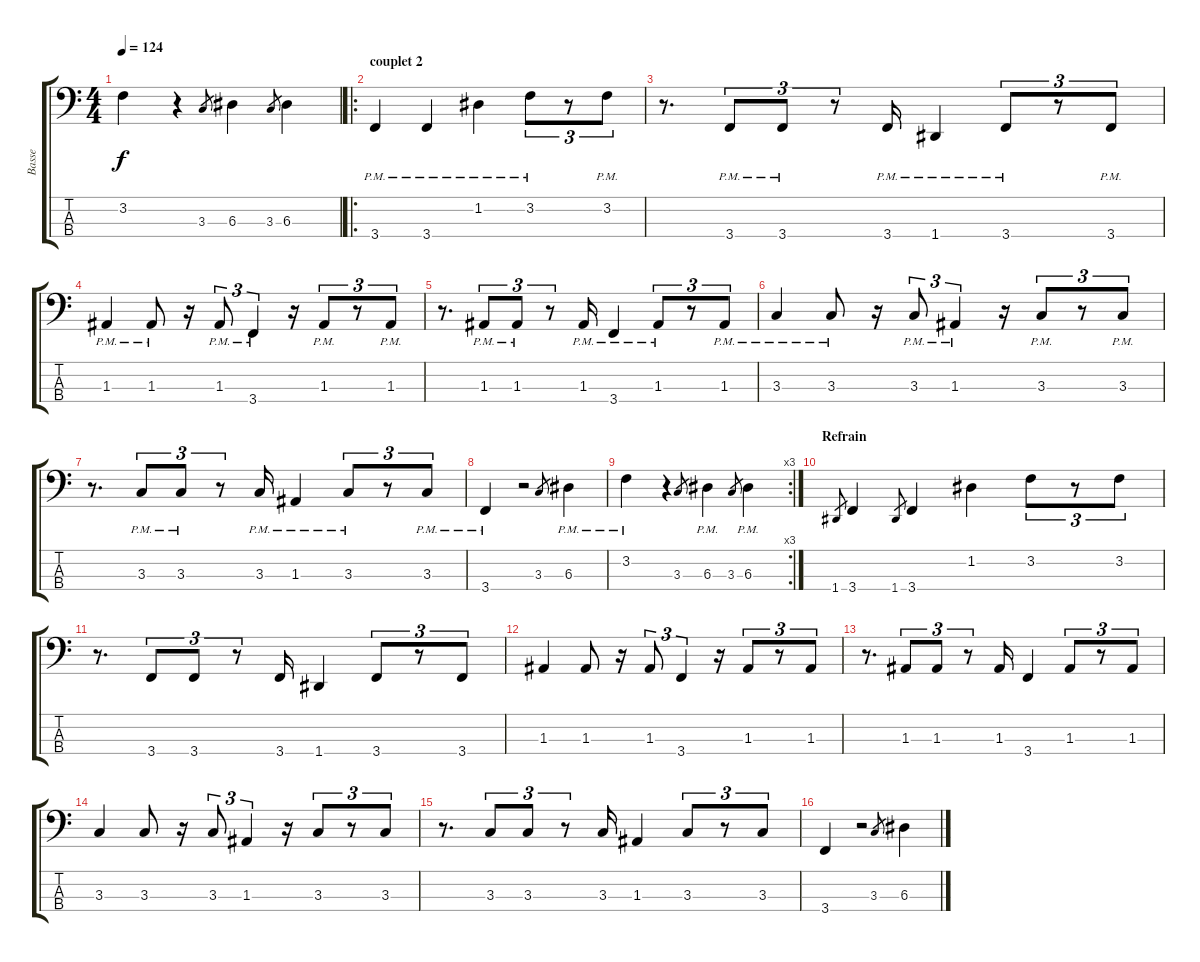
\track ("Basse" "Basse") {instrument electricbassfinger}
\staff {score tabs}
\tuning (G2 D2 A1 D1) {hide}
\ts (4 4)
\tempo 124
\clef f4
\ks c
3.2.4{dy f} r.4 3.3.8{gr} 6.3.4 3.3.8{gr} 6.3.4 |
\ro
\section ("" "couplet 2")
3.4{pm}.4 3.4{pm}.4 1.2{pm}.4 3.2{pm}.8{tu (3 2)} r.8{tu (3 2)} 3.2{pm}.8{tu (3 2)} |
r.8{d} 3.4{pm}.8{tu (3 2)} 3.4{pm}.8{tu (3 2)} r.8{tu (3 2)} 3.4{pm}.16 1.4{pm}.4 3.4{pm}.8{tu (3 2)} r.8{tu (3 2)} 3.4{pm}.8{tu (3 2)} |
1.3{pm}.4 1.3{pm}.8 r.16 1.3{pm}.8{tu (3 2)} 3.4{pm}.4{tu (3 2)} r.16 1.3{pm}.8{tu (3 2)} r.8{tu (3 2)} 1.3{pm}.8{tu (3 2)} |
r.8{d} 1.3{pm}.8{tu (3 2)} 1.3{pm}.8{tu (3 2)} r.8{tu (3 2)} 1.3{pm}.16 3.4{pm}.4 1.3{pm}.8{tu (3 2)} r.8{tu (3 2)} 1.3{pm}.8{tu (3 2)} |
3.3{pm}.4 3.3{pm}.8 r.16 3.3{pm}.8{tu (3 2)} 1.3{pm}.4{tu (3 2)} r.16 3.3{pm}.8{tu (3 2)} r.8{tu (3 2)} 3.3{pm}.8{tu (3 2)} |
r.8{d} 3.3{pm}.8{tu (3 2)} 3.3{pm}.8{tu (3 2)} r.8{tu (3 2)} 3.3{pm}.16 1.3{pm}.4 3.3{pm}.8{tu (3 2)} r.8{tu (3 2)} 3.3{pm}.8{tu (3 2)} |
3.4{pm}.4 r.2 3.3.8{gr} 6.3{pm}.4 |
\rc 3
3.2{pm}.4 r.4 3.3.8{gr} 6.3{pm}.4 3.3.8{gr} 6.3{pm}.4 |
\section ("" "Refrain ")
1.4.8{gr} 3.4.4 1.4.8{gr} 3.4.4 1.2.4 3.2.8{tu (3 2)} r.8{tu (3 2)} 3.2.8{tu (3 2)} |
r.8{d} 3.4.8{tu (3 2)} 3.4.8{tu (3 2)} r.8{tu (3 2)} 3.4.16 1.4.4 3.4.8{tu (3 2)} r.8{tu (3 2)} 3.4.8{tu (3 2)} |
1.3.4 1.3.8 r.16 1.3.8{tu (3 2)} 3.4.4{tu (3 2)} r.16 1.3.8{tu (3 2)} r.8{tu (3 2)} 1.3.8{tu (3 2)} |
r.8{d} 1.3.8{tu (3 2)} 1.3.8{tu (3 2)} r.8{tu (3 2)} 1.3.16 3.4.4 1.3.8{tu (3 2)} r.8{tu (3 2)} 1.3.8{tu (3 2)} |
3.3.4 3.3.8 r.16 3.3.8{tu (3 2)} 1.3.4{tu (3 2)} r.16 3.3.8{tu (3 2)} r.8{tu (3 2)} 3.3.8{tu (3 2)} |
r.8{d} 3.3.8{tu (3 2)} 3.3.8{tu (3 2)} r.8{tu (3 2)} 3.3.16 1.3.4 3.3.8{tu (3 2)} r.8{tu (3 2)} 3.3.8{tu (3 2)} |
3.4.4 r.2 3.3.8{gr} 6.3.4
